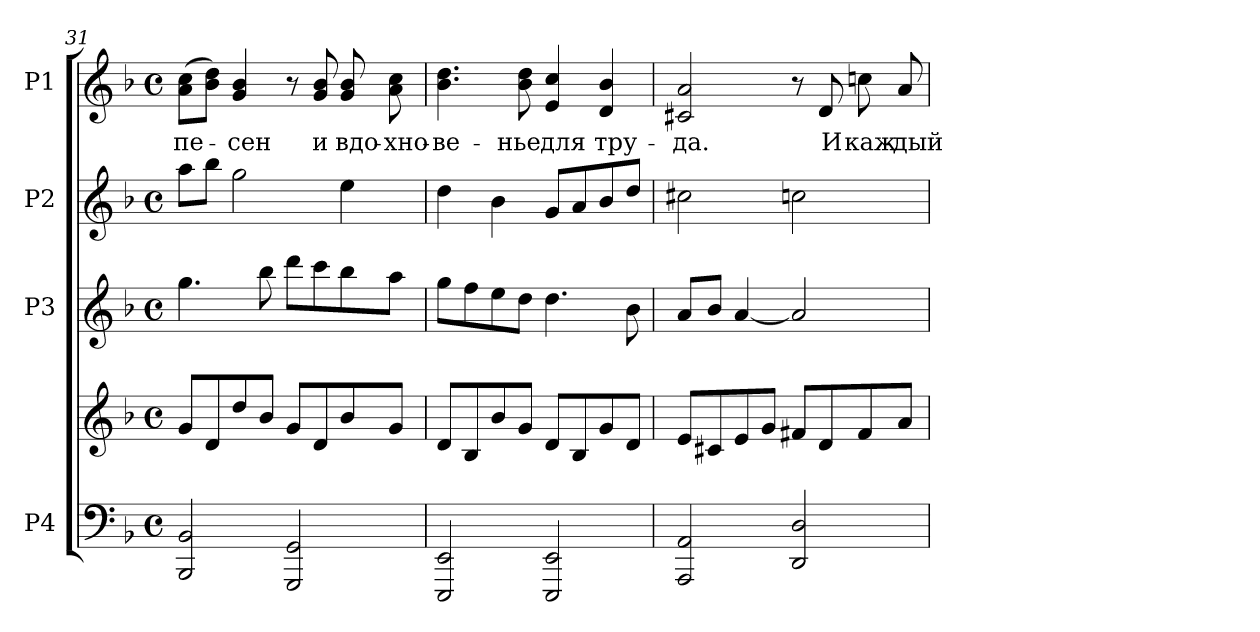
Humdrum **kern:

**kern	**kern	**kern	**kern	**kern	**text
*part4	*part4	*part3	*part2	*part1	*part1
*staff5	*staff4	*staff3	*staff2	*staff1	*staff1
*I"P4	*	*I"P3	*I"P2	*I"P1	*
*clefF4	*clefG2	*clefG2	*clefG2	*clefG2	*
*k[b-]	*k[b-]	*k[b-]	*k[b-]	*k[b-]	*
*F:	*F:	*F:	*F:	*F:	*
*M4/4	*M4/4	*M4/4	*M4/4	*M4/4	*
*met(c)	*met(c)	*met(c)	*met(c)	*met(c)	*
=31	=31	=31	=31	=31	=31
!	!	!	!	!	!LO:LY:b:color=#000000
2BBB-i/ 2BB-i	8gi/L	4.ggi\	8aai\L	(8ai\ 8cciL	пе-
.	8di/	.	8bb-i\J	8b-i\ 8ddiJ)	.
!	!	!	!	!	!LO:LY:b:color=#000000
.	8ddi/	.	2ggi\	4gi/ 4b-i	-сен
.	8b-i/J	8bb-i\	.	.	.
2GGGi/ 2GGi	8gi/L	8dddi\L	.	8r	.
!	!	!	!	!	!LO:LY:b:color=#000000
.	8di/	8ccci\	.	8gi/ 8b-i	и
!	!	!	!	!	!LO:LY:b:color=#000000
.	8b-i/	8bb-i\	4eei\	8gi/ 8b-i	вдо-
!	!	!	!	!	!LO:LY:b:color=#000000
.	8gi/J	8aai\J	.	8ai\ 8cci	-хно-
=32	=32	=32	=32	=32	=32
!	!	!	!	!	!LO:LY:b:color=#000000
2EEEi/ 2EEi	8di/L	8ggi\L	4ddi\	4.b-i\ 4.ddi	-ве-
.	8B-i/	8ffi\	.	.	.
.	8b-i/	8eei\	4b-i\	.	.
!	!	!	!	!	!LO:LY:b:color=#000000
.	8gi/J	8ddi\J	.	8b-i\ 8ddi	-нье
!	!	!	!	!	!LO:LY:b:color=#000000
2EEEi/ 2EEi	8di/L	4.ddi\	8gi/L	4ei/ 4cci	для
.	8B-i/	.	8ai/	.	.
!	!	!	!	!	!LO:LY:b:color=#000000
.	8gi/	.	8b-i/	4di/ 4b-i	тру-
.	8di/J	8b-i\	8ddi/J	.	.
=33	=33	=33	=33	=33	=33
!	!	!	!	!	!LO:LY:b:color=#000000
2AAAi/ 2AAi	8ei/L	8ai/L	2cc#Xi\	2c#Xi/ 2ai	-да.
.	8c#Xi/	8b-i/J	.	.	.
.	8ei/	[<4ai/	.	.	.
.	8gi/J	.	.	.	.
2DDi/ 2Di	8f#Xi/L	2ai/]	2ccni\	8r	.
!	!	!	!	!	!LO:LY:b:color=#000000
.	8di/	.	.	8di/	И
!	!	!	!	!	!LO:LY:b:color=#000000
.	8f#i/	.	.	8ccni\	каж-
!	!	!	!	!	!LO:LY:b:color=#000000
.	8ai/J	.	.	8ai/	-дый
=	=	=	=	=	=
*-	*-	*-	*-	*-	*-
